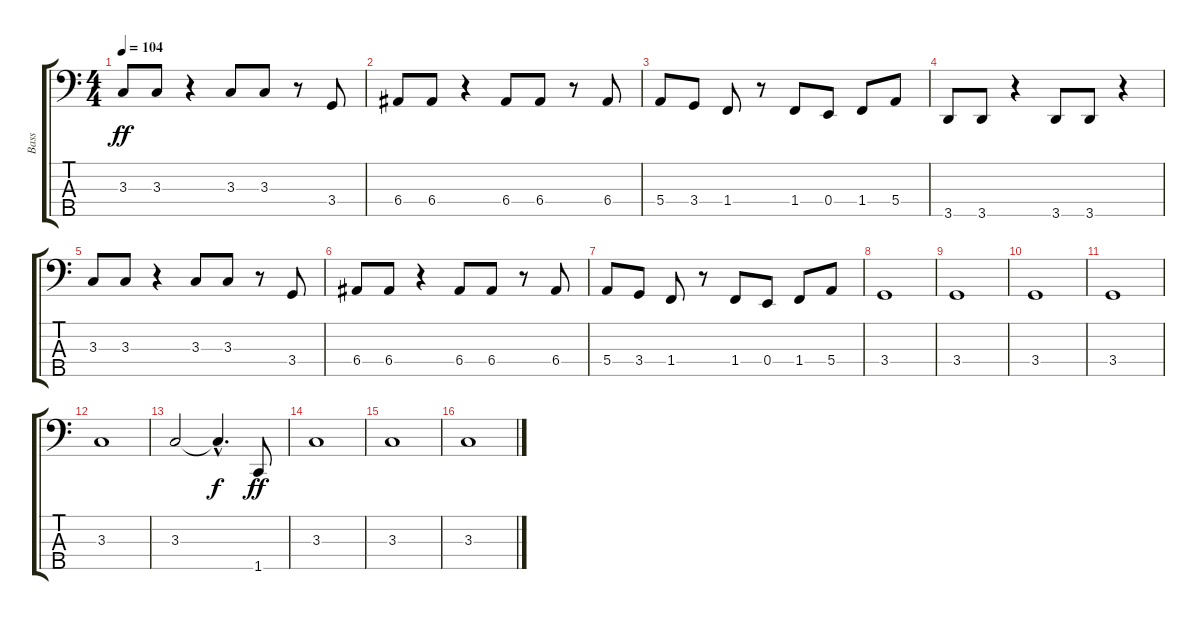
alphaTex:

\track ("Bass" "Bass") {instrument fretlessbass}
\staff {score tabs}
\tuning (G2 D2 A1 E1 B0) {hide}
\ts (4 4)
\tempo 104
\clef f4
\ks c
3.3.8{dy ff} 3.3.8 r.4 3.3.8 3.3.8 r.8 3.4.8 |
6.4.8 6.4.8 r.4 6.4.8 6.4.8 r.8 6.4.8 |
5.4.8 3.4.8 1.4.8 r.8 1.4.8 0.4.8 1.4.8 5.4.8 |
3.5.8 3.5.8 r.4 3.5.8 3.5.8 r.4 |
3.3.8 3.3.8 r.4 3.3.8 3.3.8 r.8 3.4.8 |
6.4.8 6.4.8 r.4 6.4.8 6.4.8 r.8 6.4.8 |
5.4.8 3.4.8 1.4.8 r.8 1.4.8 0.4.8 1.4.8 5.4.8 |
3.4.1 |
3.4.1 |
3.4.1 |
3.4.1 |
3.3.1 |
3.3.2 3.3{hac t}.4{d dy f} 1.5.8{dy ff} |
3.3.1 |
3.3.1 |
3.3.1
